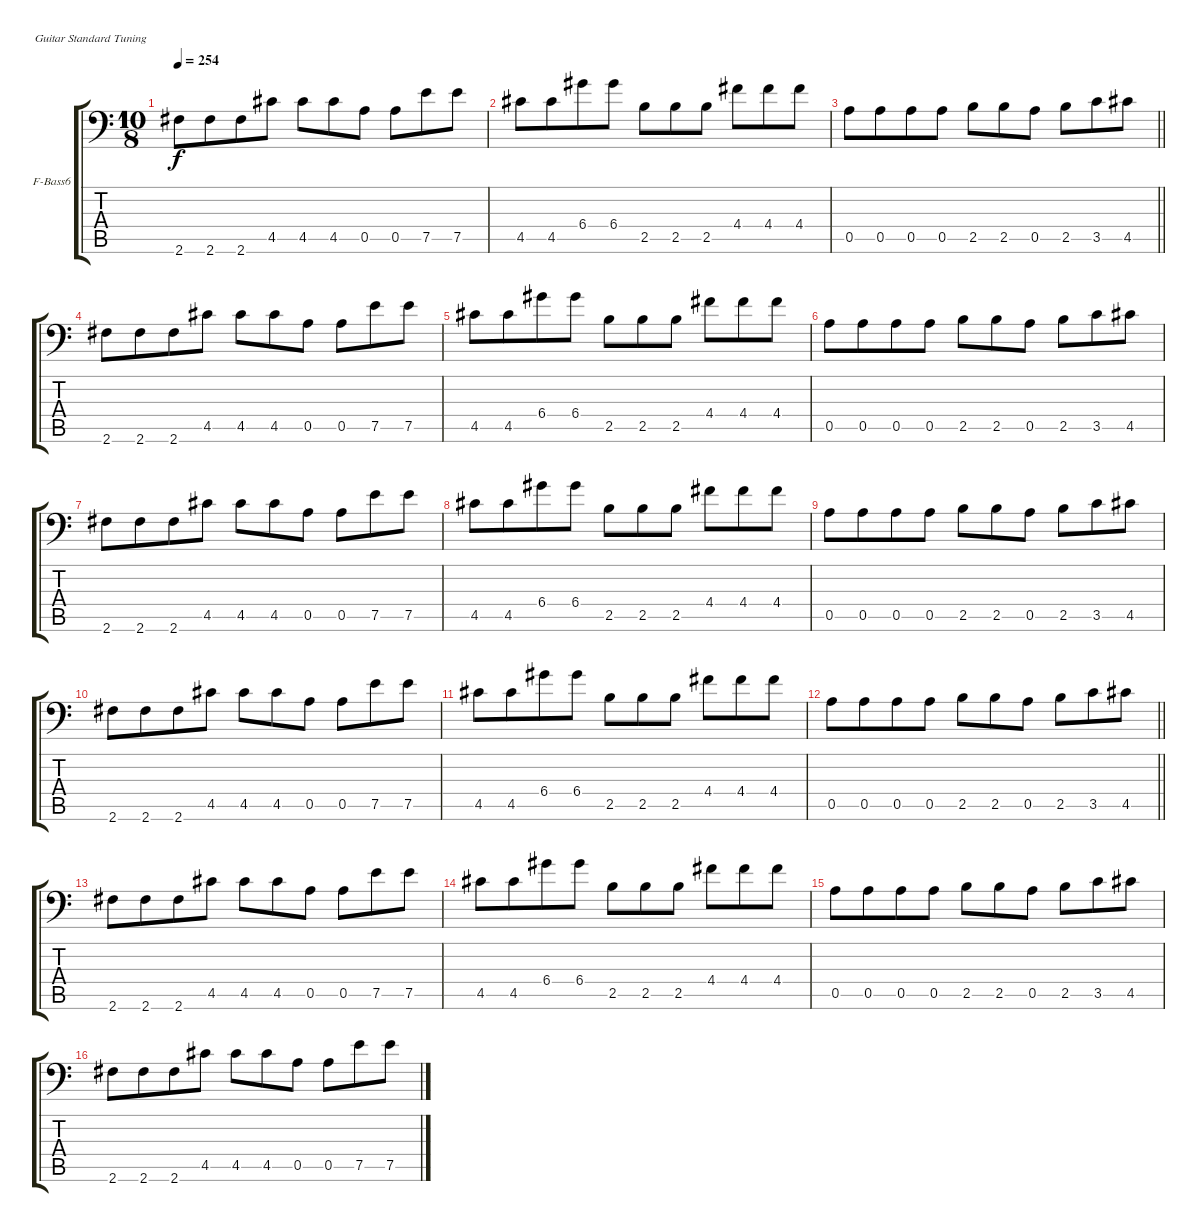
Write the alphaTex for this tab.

\bracketExtendMode groupsimilarinstruments
\firstSystemTrackNameOrientation horizontal
\otherSystemsTrackNameOrientation horizontal
\track ("Sean Malone" "F-Bass6") {instrument fretlessbass}
\staff {score tabs}
\tuning (E4 B3 G3 D3 A2 E2)
\ts (10 8)
\tempo 254
\clef f4
\ks c
2.6.8{dy f} 2.6.8 2.6.8 4.5.8 4.5.8 4.5.8 0.5.8 0.5.8 7.5.8 7.5.8 |
4.5.8 4.5.8 6.4.8 6.4.8 2.5.8 2.5.8 2.5.8 4.4.8 4.4.8 4.4.8 |
\barLineRight lightlight
0.5.8 0.5.8 0.5.8 0.5.8 2.5.8 2.5.8 0.5.8 2.5.8 3.5.8 4.5.8 |
2.6.8 2.6.8 2.6.8 4.5.8 4.5.8 4.5.8 0.5.8 0.5.8 7.5.8 7.5.8 |
4.5.8 4.5.8 6.4.8 6.4.8 2.5.8 2.5.8 2.5.8 4.4.8 4.4.8 4.4.8 |
0.5.8 0.5.8 0.5.8 0.5.8 2.5.8 2.5.8 0.5.8 2.5.8 3.5.8 4.5.8 |
2.6.8 2.6.8 2.6.8 4.5.8 4.5.8 4.5.8 0.5.8 0.5.8 7.5.8 7.5.8 |
4.5.8 4.5.8 6.4.8 6.4.8 2.5.8 2.5.8 2.5.8 4.4.8 4.4.8 4.4.8 |
0.5.8 0.5.8 0.5.8 0.5.8 2.5.8 2.5.8 0.5.8 2.5.8 3.5.8 4.5.8 |
2.6.8 2.6.8 2.6.8 4.5.8 4.5.8 4.5.8 0.5.8 0.5.8 7.5.8 7.5.8 |
4.5.8 4.5.8 6.4.8 6.4.8 2.5.8 2.5.8 2.5.8 4.4.8 4.4.8 4.4.8 |
\barLineRight lightlight
0.5.8 0.5.8 0.5.8 0.5.8 2.5.8 2.5.8 0.5.8 2.5.8 3.5.8 4.5.8 |
2.6.8 2.6.8 2.6.8 4.5.8 4.5.8 4.5.8 0.5.8 0.5.8 7.5.8 7.5.8 |
4.5.8 4.5.8 6.4.8 6.4.8 2.5.8 2.5.8 2.5.8 4.4.8 4.4.8 4.4.8 |
0.5.8 0.5.8 0.5.8 0.5.8 2.5.8 2.5.8 0.5.8 2.5.8 3.5.8 4.5.8 |
2.6.8 2.6.8 2.6.8 4.5.8 4.5.8 4.5.8 0.5.8 0.5.8 7.5.8 7.5.8
